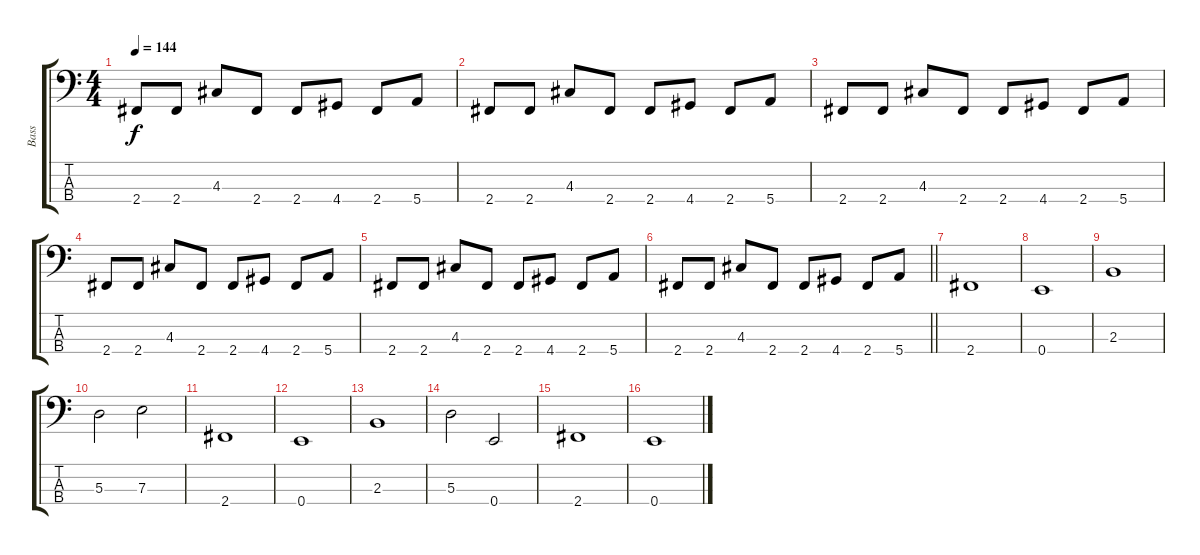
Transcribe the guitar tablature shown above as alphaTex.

\track ("Bass" "Bass") {instrument electricbasspick}
\staff {score tabs}
\tuning (G2 D2 A1 E1) {hide}
\ts (4 4)
\tempo 144
\clef f4
\ks c
2.4.8{dy f} 2.4.8 4.3.8 2.4.8 2.4.8 4.4.8 2.4.8 5.4.8 |
2.4.8 2.4.8 4.3.8 2.4.8 2.4.8 4.4.8 2.4.8 5.4.8 |
2.4.8 2.4.8 4.3.8 2.4.8 2.4.8 4.4.8 2.4.8 5.4.8 |
2.4.8 2.4.8 4.3.8 2.4.8 2.4.8 4.4.8 2.4.8 5.4.8 |
2.4.8 2.4.8 4.3.8 2.4.8 2.4.8 4.4.8 2.4.8 5.4.8 |
\barLineRight lightlight
2.4.8 2.4.8 4.3.8 2.4.8 2.4.8 4.4.8 2.4.8 5.4.8 |
2.4.1 |
0.4.1 |
2.3.1 |
5.3.2 7.3.2 |
2.4.1 |
0.4.1 |
2.3.1 |
5.3.2 0.4.2 |
2.4.1 |
0.4.1
